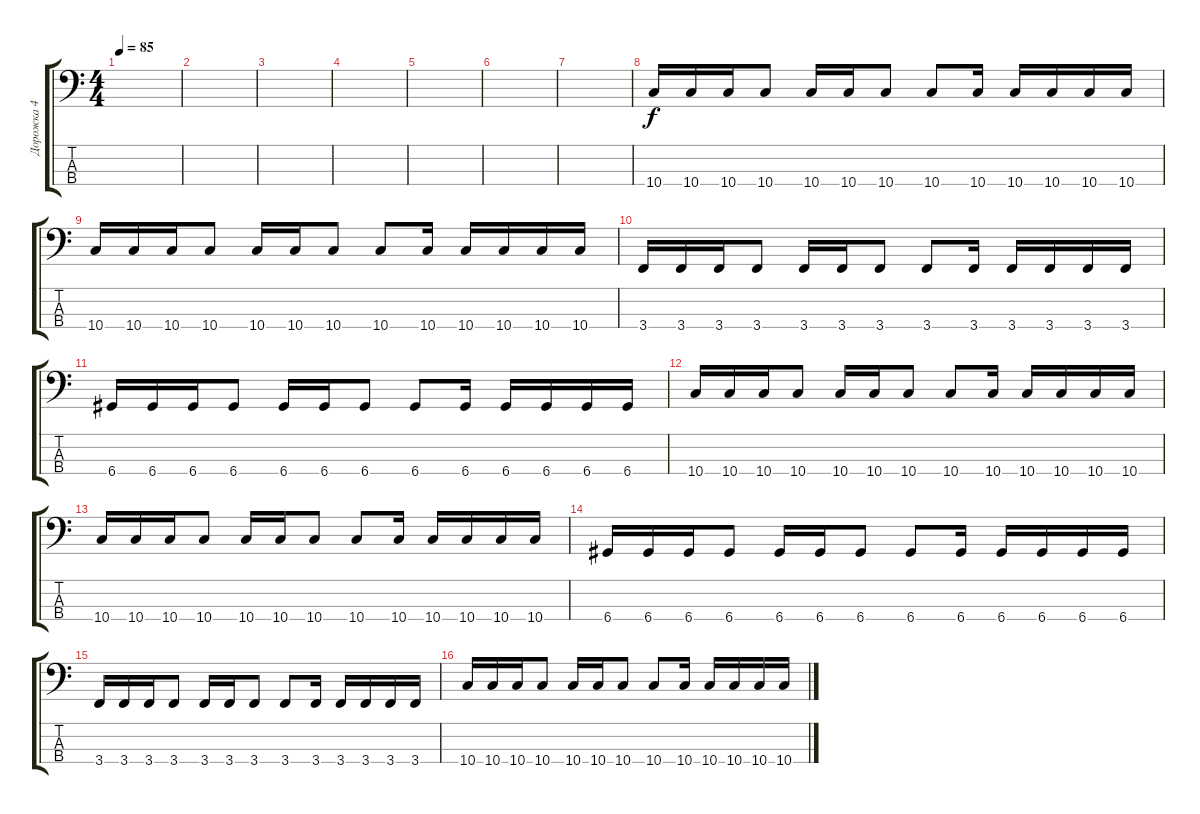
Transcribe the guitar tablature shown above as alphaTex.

\track ("Дорожка 4" "Дорожка 4") {instrument electricbassfinger}
\staff {score tabs}
\tuning (G2 D2 A1 D1) {hide}
\ts (4 4)
\tempo 85
\clef f4
\ks c
|
|
|
|
|
|
|
10.4.16 10.4.16 10.4.16 10.4.8 10.4.16 10.4.16 10.4.8 10.4.8 10.4.16 10.4.16 10.4.16 10.4.16 10.4.16 |
10.4.16 10.4.16 10.4.16 10.4.8 10.4.16 10.4.16 10.4.8 10.4.8 10.4.16 10.4.16 10.4.16 10.4.16 10.4.16 |
3.4.16 3.4.16 3.4.16 3.4.8 3.4.16 3.4.16 3.4.8 3.4.8 3.4.16 3.4.16 3.4.16 3.4.16 3.4.16 |
6.4.16 6.4.16 6.4.16 6.4.8 6.4.16 6.4.16 6.4.8 6.4.8 6.4.16 6.4.16 6.4.16 6.4.16 6.4.16 |
10.4.16 10.4.16 10.4.16 10.4.8 10.4.16 10.4.16 10.4.8 10.4.8 10.4.16 10.4.16 10.4.16 10.4.16 10.4.16 |
10.4.16 10.4.16 10.4.16 10.4.8 10.4.16 10.4.16 10.4.8 10.4.8 10.4.16 10.4.16 10.4.16 10.4.16 10.4.16 |
6.4.16 6.4.16 6.4.16 6.4.8 6.4.16 6.4.16 6.4.8 6.4.8 6.4.16 6.4.16 6.4.16 6.4.16 6.4.16 |
3.4.16 3.4.16 3.4.16 3.4.8 3.4.16 3.4.16 3.4.8 3.4.8 3.4.16 3.4.16 3.4.16 3.4.16 3.4.16 |
10.4.16 10.4.16 10.4.16 10.4.8 10.4.16 10.4.16 10.4.8 10.4.8 10.4.16 10.4.16 10.4.16 10.4.16 10.4.16
